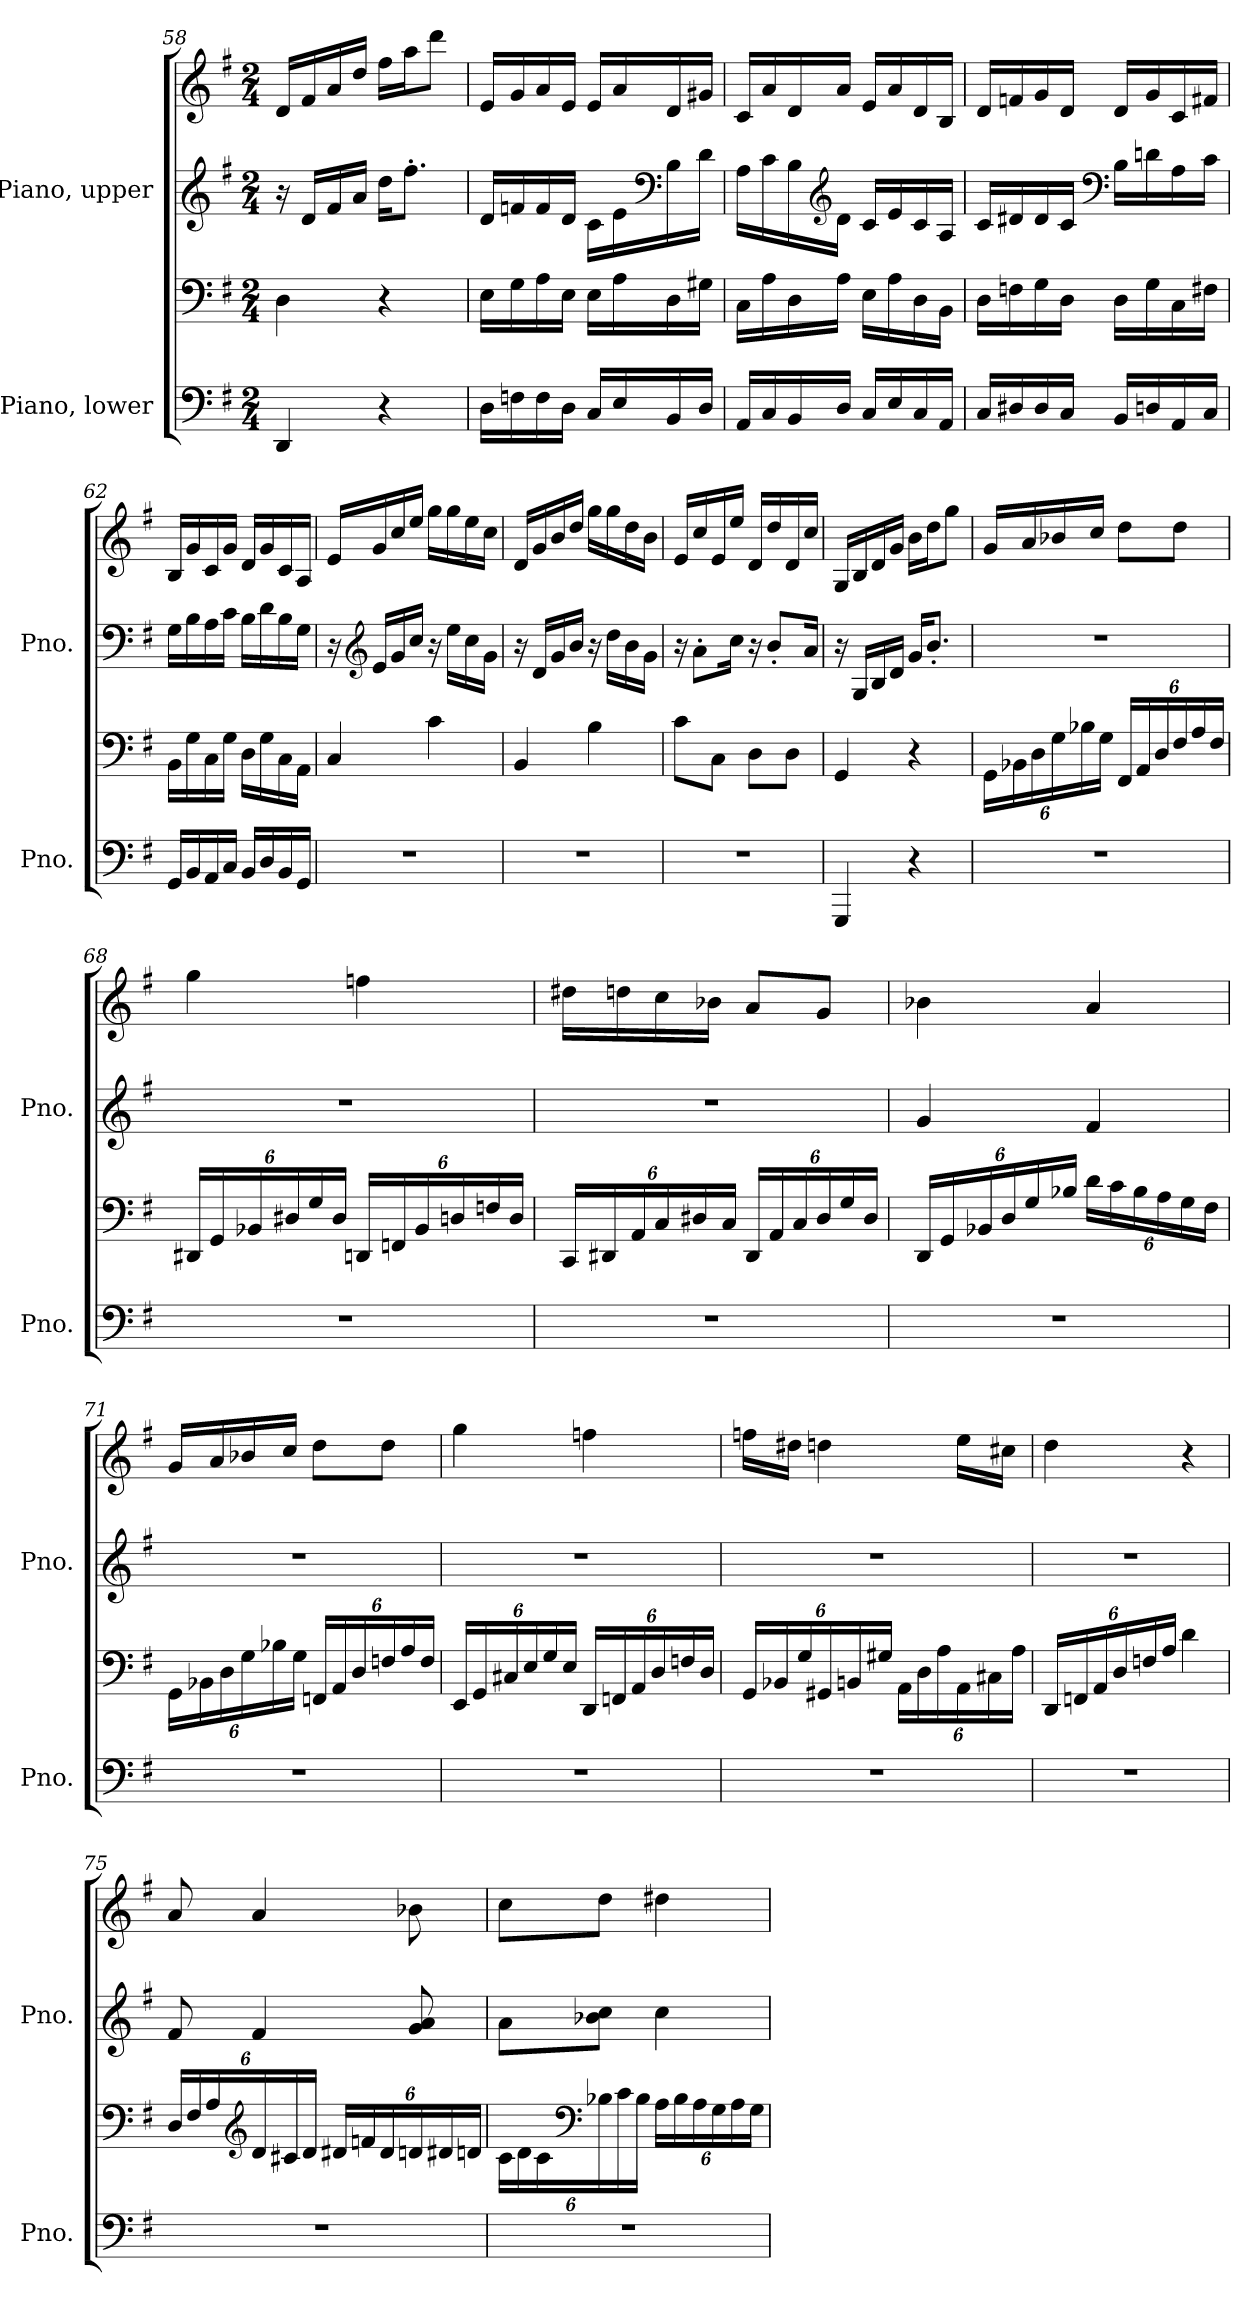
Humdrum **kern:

**kern	**kern	**kern	**kern
*part2	*part2	*part1	*part1
*staff4	*staff3	*staff2	*staff1
*I"Piano, lower	*	*I"Piano, upper	*
*I'Pno.	*	*I'Pno.	*
*clefF4	*clefF4	*clefG2	*clefG2
*k[f#]	*k[f#]	*k[f#]	*k[f#]
*M2/4	*M2/4	*M2/4	*M2/4
=58	=58	=58	=58
4DD/	4D\	16r	16d/LL
.	.	16d/LL	16f#/
.	.	16f#/	16a/
.	.	16a/JJ	16dd/JJ
4r	4r	16dd\KL	16ff#\LL
.	.	8.ff#'\J	16aa\J
.	.	.	8ddd\J
!!LO:LB:g=z
=59	=59	=59	=59
16D\LL	16E\LL	16d/LL	16e/LL
16Fn\	16G\	16fn/	16g/
16F\	16A\	16f/	16a/
16D\JJ	16E\JJ	16d/JJ	16e/JJ
16C/LL	16E\LL	16c\LL	16e/LL
16E/	16A\	16e\	16a/
*	*	*clefF4	*
16BB/	16D\	16B\	16d/
16D/JJ	16G#X\JJ	16d\JJ	16g#X/JJ
=60	=60	=60	=60
16AA/LL	16C\LL	16A\LL	16c/LL
16C/	16A\	16c\	16a/
16BB/	16D\	16B\	16d/
*	*	*clefG2	*
16D/JJ	16A\JJ	16d\JJ	16a/JJ
16C/LL	16E\LL	16c/LL	16e/LL
16E/	16A\	16e/	16a/
16C/	16D\	16c/	16d/
16AA/JJ	16BB\JJ	16A/JJ	16B/JJ
=61	=61	=61	=61
16C/LL	16D\LL	16c/LL	16d/LL
16D#X/	16Fn\	16d#X/	16fn/
16D#/	16G\	16d#/	16g/
16C/JJ	16D\JJ	16c/JJ	16d/JJ
*	*	*clefF4	*
16BB/LL	16D\LL	16B\LL	16d/LL
16Dn/	16G\	16dn\	16g/
16AA/	16C\	16A\	16c/
16C/JJ	16F#X\JJ	16c\JJ	16f#X/JJ
!!LO:LB:g=z
=62	=62	=62	=62
16GG/LL	16BB\LL	16G\LL	16B/LL
16BB/	16G\	16B\	16g/
16AA/	16C\	16A\	16c/
16C/JJ	16G\JJ	16c\JJ	16g/JJ
16BB/LL	16D\LL	16B\LL	16d/LL
16D/	16G\	16d\	16g/
16BB/	16C\	16B\	16c/
16GG/JJ	16AA\JJ	16G\JJ	16A/JJ
=63	=63	=63	=63
2r	4C/	16r	16e/LL
*	*	*clefG2	*
.	.	16e/LL	16g/
.	.	16g/	16cc/
.	.	16cc/JJ	16ee/JJ
.	4c\	16r	16gg\LL
.	.	16ee\LL	16gg\
.	.	16cc\	16ee\
.	.	16g\JJ	16cc\JJ
=64	=64	=64	=64
2r	4BB/	16r	16d/LL
.	.	16d/LL	16g/
.	.	16g/	16b/
.	.	16b/JJ	16dd/JJ
.	4B\	16r	16gg\LL
.	.	16dd\LL	16gg\
.	.	16b\	16dd\
.	.	16g\JJ	16b\JJ
=65	=65	=65	=65
2r	8c\L	16r	16e/LL
.	.	8a'\L	16cc/
.	8C\J	.	16e/
.	.	16cc\Jk	16ee/JJ
.	8D\L	16r	16d/LL
.	.	8b'/L	16dd/
.	8D\J	.	16d/
.	.	16a/Jk	16cc/JJ
!!LO:PB:g=z
=66	=66	=66	=66
4GGG/	4GG/	16r	16G/LL
.	.	16G/LL	16B/
.	.	16B/	16d/
.	.	16d/JJ	16g/JJ
4r	4r	16g/KL	16b\LL
.	.	8.b'/J	16dd\J
.	.	.	8gg\J
=67	=67	=67	=67
*	*Xbrackettup	*	*
2r	24GG\LL	2r	16g/LL
.	24BB-X\	.	.
.	.	.	16a/
.	24D\	.	.
.	24G\	.	16b-X/
.	24B-X\	.	.
.	.	.	16cc/JJ
.	24G\JJ	.	.
.	24FF#/LL	.	8dd\L
.	24AA/	.	.
.	24D/	.	.
.	24F#/	.	8dd\J
.	24A/	.	.
.	24F#/JJ	.	.
=68	=68	=68	=68
2r	24DD#X/LL	2r	4gg\
.	24GG/	.	.
.	24BB-X/	.	.
.	24D#X/	.	.
.	24G/	.	.
.	24D#/JJ	.	.
.	24DDn/LL	.	4ffn\
.	24FFn/	.	.
.	24BB-/	.	.
.	24Dn/	.	.
.	24Fn/	.	.
.	24D/JJ	.	.
!!LO:LB:g=z
=69	=69	=69	=69
2r	24CC/LL	2r	16dd#X\LL
.	24DD#X/	.	.
.	.	.	16ddn\
.	24AA/	.	.
.	24C/	.	16cc\
.	24D#X/	.	.
.	.	.	16b-X\JJ
.	24C/JJ	.	.
.	24DD#/LL	.	8a/L
.	24AA/	.	.
.	24C/	.	.
.	24D#/	.	8g/J
.	24G/	.	.
.	24D#/JJ	.	.
=70	=70	=70	=70
2r	24DD/LL	4g/	4b-X\
.	24GG/	.	.
.	24BB-X/	.	.
.	24D/	.	.
.	24G/	.	.
.	24B-X/JJ	.	.
.	24d\LL	4f#/	4a/
.	24c\	.	.
.	24B-\	.	.
.	24A\	.	.
.	24G\	.	.
.	24F#\JJ	.	.
!!LO:LB:g=z
=71	=71	=71	=71
2r	24GG\LL	2r	16g/LL
.	24BB-X\	.	.
.	.	.	16a/
.	24D\	.	.
.	24G\	.	16b-X/
.	24B-X\	.	.
.	.	.	16cc/JJ
.	24G\JJ	.	.
.	24FFn/LL	.	8dd\L
.	24AA/	.	.
.	24D/	.	.
.	24Fn/	.	8dd\J
.	24A/	.	.
.	24F/JJ	.	.
=72	=72	=72	=72
2r	24EE/LL	2r	4gg\
.	24GG/	.	.
.	24C#X/	.	.
.	24E/	.	.
.	24G/	.	.
.	24E/JJ	.	.
.	24DD/LL	.	4ffn\
.	24FFn/	.	.
.	24AA/	.	.
.	24D/	.	.
.	24Fn/	.	.
.	24D/JJ	.	.
!!LO:PB:g=z
=73	=73	=73	=73
2r	24GG/LL	2r	16ffn\LL
.	24BB-X/	.	.
.	.	.	16dd#X\JJ
.	24G/	.	.
.	24GG#X/	.	4ddn\
.	24BBn/	.	.
.	24G#X/JJ	.	.
.	24AA\LL	.	.
.	24D\	.	.
.	24A\	.	.
.	24AA\	.	16ee\LL
.	24C#X\	.	.
.	.	.	16cc#X\JJ
.	24A\JJ	.	.
=74	=74	=74	=74
2r	24DD/LL	2r	4dd\
.	24FFn/	.	.
.	24AA/	.	.
.	24D/	.	.
.	24Fn/	.	.
.	24A/JJ	.	.
.	4d\	.	4r
!!LO:LB:g=z
=75	=75	=75	=75
2r	24D/LL	8f#/	8a/
.	24F#/	.	.
.	24A/	.	.
*	*clefG2	*	*
.	24d/	4f#/	4a/
.	24c#X/	.	.
.	24d/JJ	.	.
.	24d#X/LL	.	.
.	24fn/	.	.
.	24d#/	.	.
.	24dn/	8g/ 8a/	8b-X\
.	24d#X/	.	.
.	24dn/JJ	.	.
=76	=76	=76	=76
2r	24c\LL	8a\L	8cc\L
.	24d\	.	.
.	24c\	.	.
*	*clefF4	*	*
.	24B-X\	8b-X\ 8cc\J	8dd\J
.	24c\	.	.
.	24B-\JJ	.	.
.	24A\LL	4cc\	4dd#X\
.	24B-\	.	.
.	24A\	.	.
.	24G\	.	.
.	24A\	.	.
.	24G\JJ	.	.
=	=	=	=
*-	*-	*-	*-
